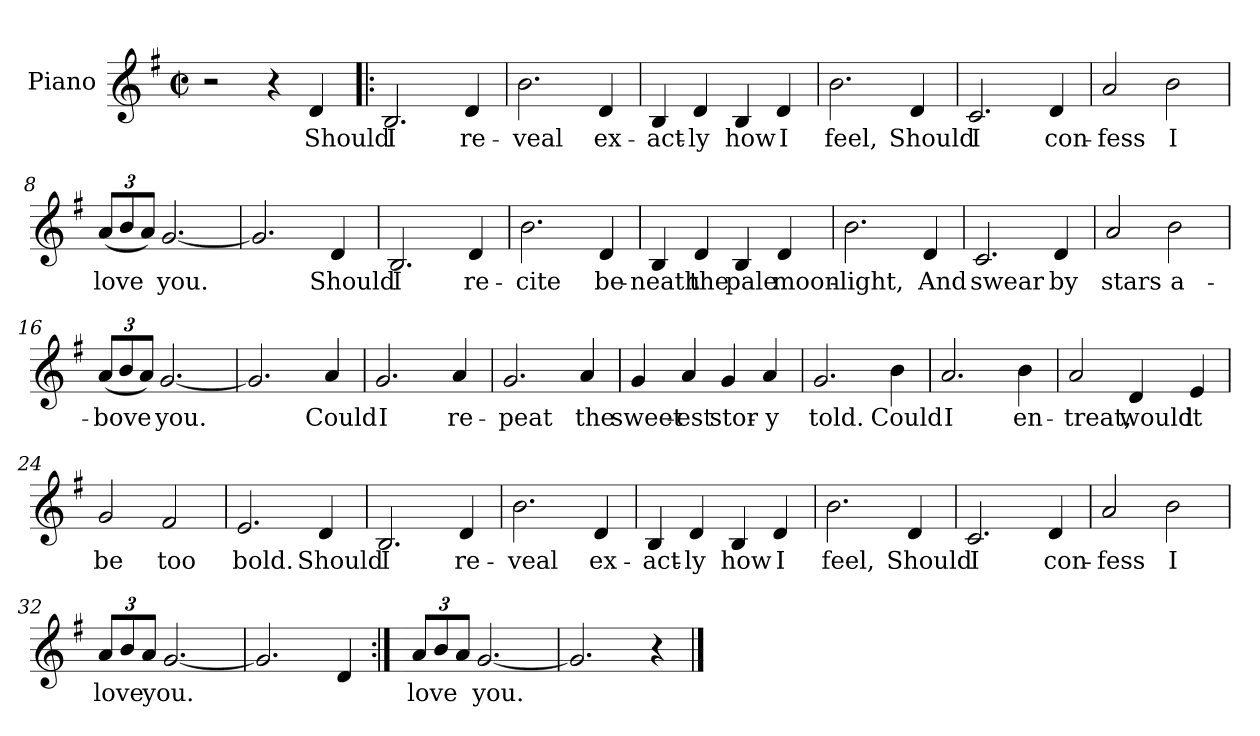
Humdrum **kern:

**kern	**text
*part1	*part1
*staff1	*staff1
*I"Piano	*
*I'Pno.	*
*clefG2	*
*k[f#]	*
*G:	*
*M2/2	*
*met(c|)	*
=1	=1
2r	.
4r	.
4d/	Should
=2!|:	=2!|:
2.B/	I
4d/	re-
=3	=3
2.b\	-veal
4d/	ex-
=4	=4
4B/	-act-
4d/	-ly
4B/	how
4d/	I
=5	=5
2.b\	feel,
4d/	Should
=6	=6
2.c/	I
4d/	con-
=7	=7
2a/	-fess
2b\	I
!!LO:LB:g=z
=8	=8
*Xbrackettup	*
(12a/L	love
12b/	.
12a/J)	.
[2.g/	you.
=9	=9
2.g/]	.
4d/	Should
=10	=10
2.B/	I
4d/	re-
=11	=11
2.b\	-cite
4d/	be-
=12	=12
4B/	-neath
4d/	the
4B/	pale
4d/	moon-
!!LO:LB:g=z
=13	=13
2.b\	-light,
4d/	And
=14	=14
2.c/	swear
4d/	by
=15	=15
2a/	stars
2b\	a-
=16	=16
(12a/L	-bove
12b/	.
12a/J)	.
[2.g/	you.
=17	=17
2.g/]	.
4a/	Could
=18	=18
2.g/	I
4a/	re-
!!LO:LB:g=z
=19	=19
2.g/	-peat
4a/	the
=20	=20
4g/	sweet-
4a/	-est
4g/	stor-
4a/	-y
=21	=21
2.g/	told.
4b\	Could
=22	=22
2.a/	I
4b\	en-
=23	=23
2a/	-treat,
4d/	would
4e/	it
=24	=24
2g/	be
2f#/	too
!!LO:LB:g=z
=25	=25
2.e/	bold.
4d/	Should
=26	=26
2.B/	I
4d/	re-
=27	=27
2.b\	-veal
4d/	ex-
=28	=28
4B/	-act-
4d/	-ly
4B/	how
4d/	I
=29	=29
2.b\	feel,
4d/	Should
=30	=30
2.c/	I
4d/	con-
!!LO:LB:g=z
=31	=31
2a/	-fess
2b\	I
=32	=32
12a/L	love
12b/	.
12a/J	.
[2.g/	you.
=33	=33
2.g/]	.
4d/	.
=34:|!	=34:|!
12a/L	love
12b/	.
12a/J	.
[2.g/	you.
=35	=35
2.g/]	.
4r	.
==	==
*-	*-
